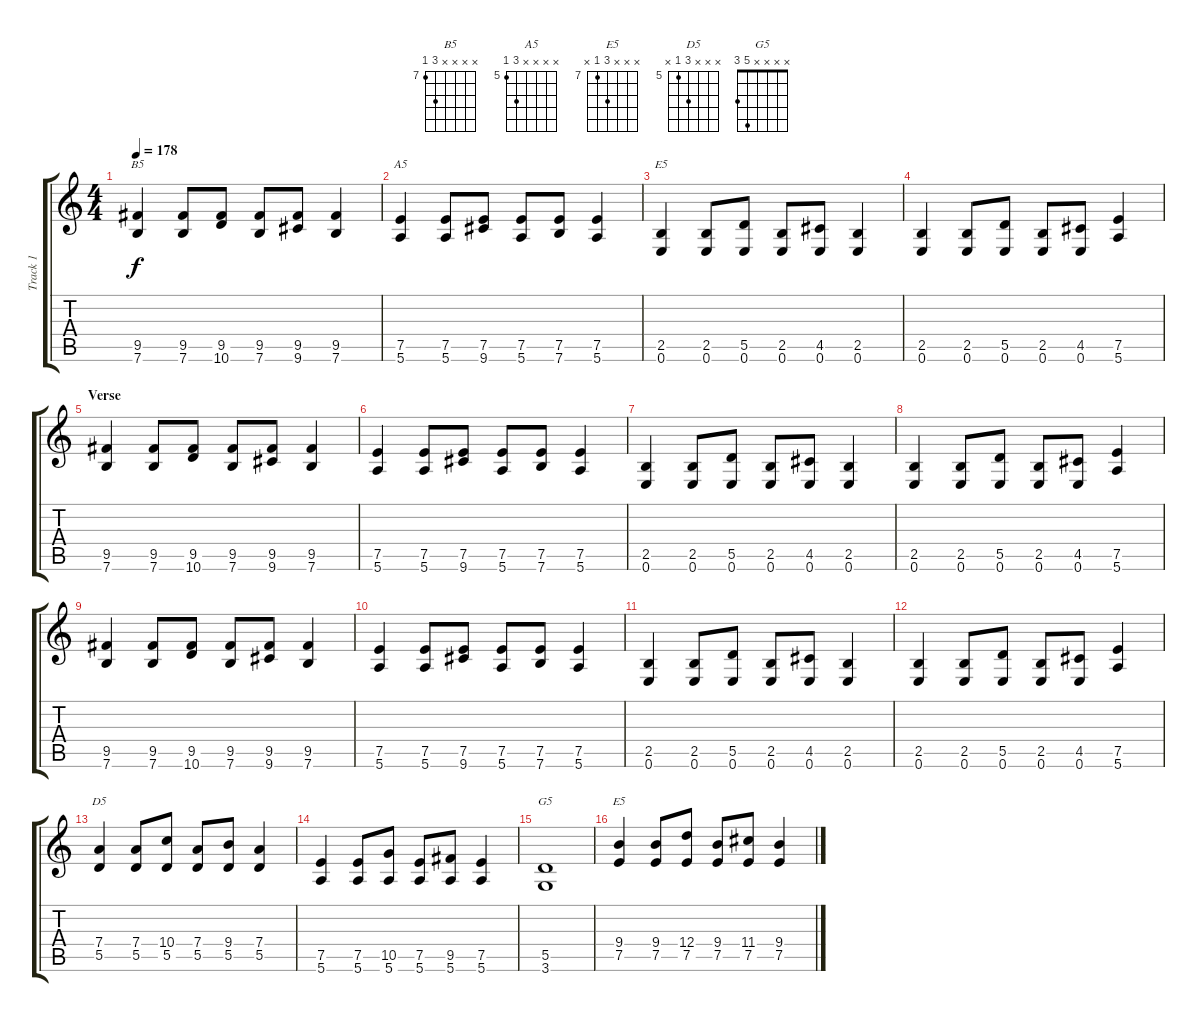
\track ("Track 1" "Track 1") {instrument distortionguitar}
\staff {score tabs}
\tuning (E4 B3 G3 D3 A2 E2) {hide}
\chord ("B5" x x x x 9 7) {firstfret 7}
\chord ("A5" x x x x 7 5) {firstfret 5}
\chord ("E5" x x x x 2 0)
\chord ("D5" x x x 7 5 x) {firstfret 5}
\chord ("G5" x x x x 5 3)
\chord ("E5" x x x 9 7 x) {firstfret 7}
\ts (4 4)
\tempo 178
\clef g2
\ks c
(9.5 7.6).4{ch "B5" dy f} (9.5 7.6).8 (9.5 10.6).8 (9.5 7.6).8 (9.5 9.6).8 (9.5 7.6).4 |
(7.5 5.6).4{ch "A5"} (7.5 5.6).8 (7.5 9.6).8 (7.5 5.6).8 (7.5 7.6).8 (7.5 5.6).4 |
(2.5 0.6).4{ch "E5"} (2.5 0.6).8 (5.5 0.6).8 (2.5 0.6).8 (4.5 0.6).8 (2.5 0.6).4 |
(2.5 0.6).4 (2.5 0.6).8 (5.5 0.6).8 (2.5 0.6).8 (4.5 0.6).8 (7.5 5.6).4 |
\section ("" "Verse")
(9.5 7.6).4 (9.5 7.6).8 (9.5 10.6).8 (9.5 7.6).8 (9.5 9.6).8 (9.5 7.6).4 |
(7.5 5.6).4 (7.5 5.6).8 (7.5 9.6).8 (7.5 5.6).8 (7.5 7.6).8 (7.5 5.6).4 |
(2.5 0.6).4 (2.5 0.6).8 (5.5 0.6).8 (2.5 0.6).8 (4.5 0.6).8 (2.5 0.6).4 |
(2.5 0.6).4 (2.5 0.6).8 (5.5 0.6).8 (2.5 0.6).8 (4.5 0.6).8 (7.5 5.6).4 |
(9.5 7.6).4 (9.5 7.6).8 (9.5 10.6).8 (9.5 7.6).8 (9.5 9.6).8 (9.5 7.6).4 |
(7.5 5.6).4 (7.5 5.6).8 (7.5 9.6).8 (7.5 5.6).8 (7.5 7.6).8 (7.5 5.6).4 |
(2.5 0.6).4 (2.5 0.6).8 (5.5 0.6).8 (2.5 0.6).8 (4.5 0.6).8 (2.5 0.6).4 |
(2.5 0.6).4 (2.5 0.6).8 (5.5 0.6).8 (2.5 0.6).8 (4.5 0.6).8 (7.5 5.6).4 |
(7.4 5.5).4{ch "D5"} (7.4 5.5).8 (10.4 5.5).8 (7.4 5.5).8 (9.4 5.5).8 (7.4 5.5).4 |
(7.5 5.6).4 (7.5 5.6).8 (10.5 5.6).8 (7.5 5.6).8 (9.5 5.6).8 (7.5 5.6).4 |
(5.5 3.6).1{ch "G5"} |
(9.4 7.5).4{ch "E5"} (9.4 7.5).8 (12.4 7.5).8 (9.4 7.5).8 (11.4 7.5).8 (9.4 7.5).4
